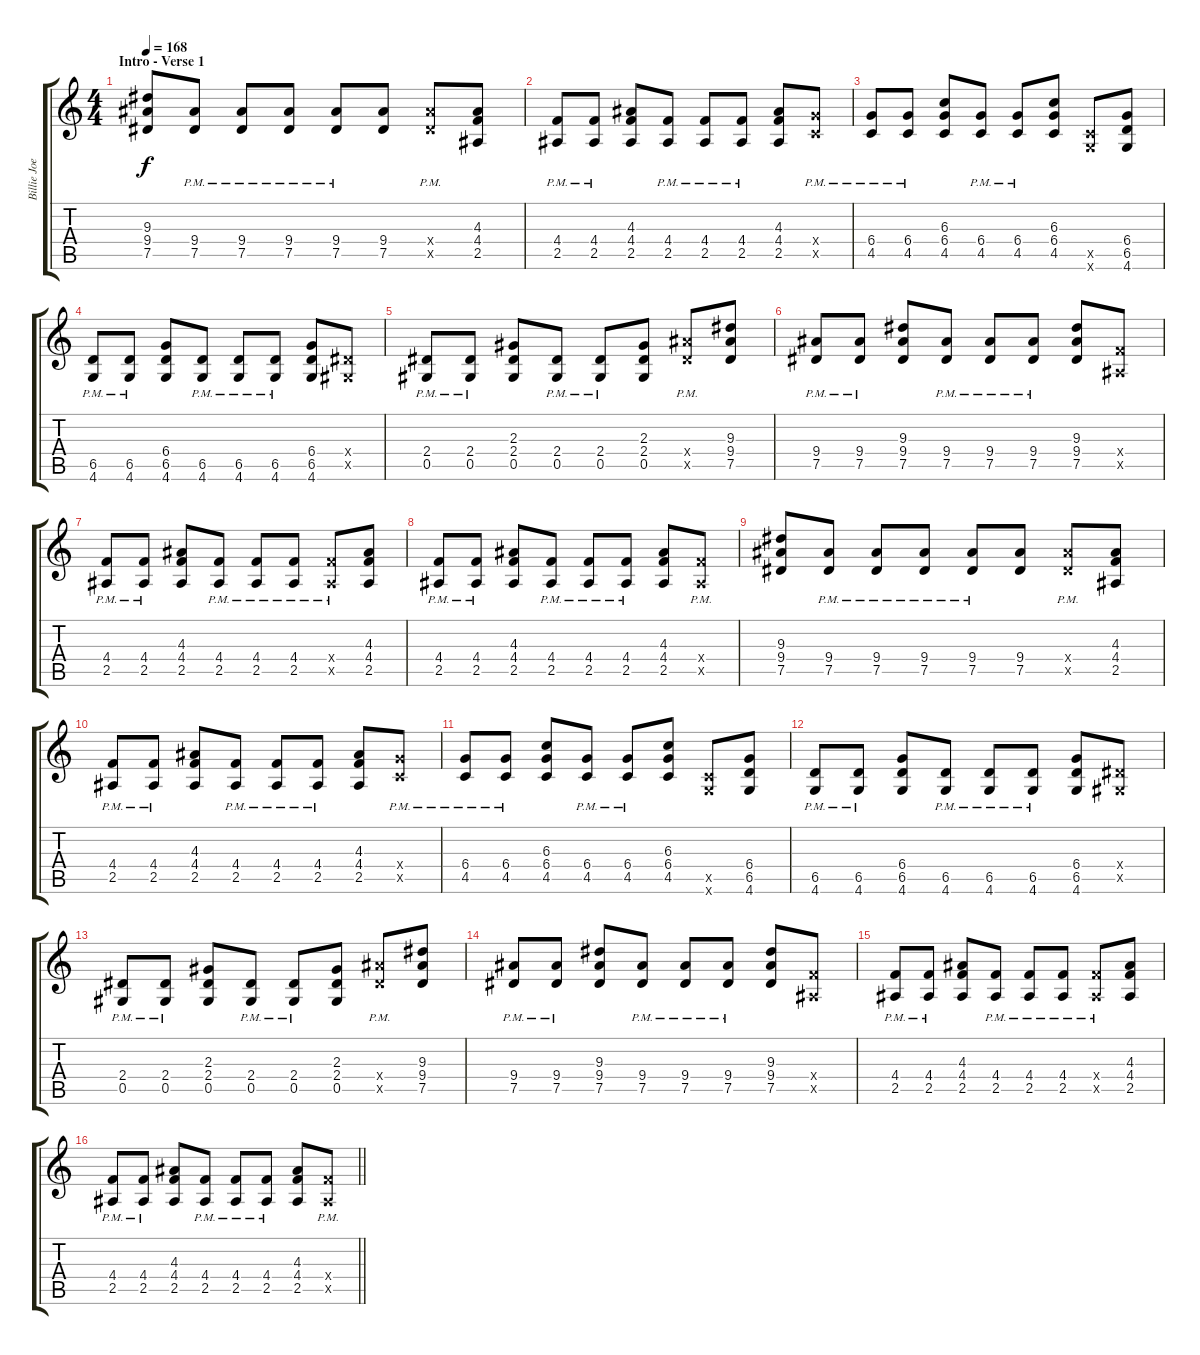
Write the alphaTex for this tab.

\track ("Billie Joe Armstrong - Lead Guitar" "Billie Joe") {instrument distortionguitar}
\staff {score tabs}
\tuning (Eb4 Bb3 Gb3 Db3 Ab2 Eb2) {hide}
\ts (4 4)
\section ("" "Intro - Verse 1")
\tempo 168
\clef g2
\ks c
(9.3 9.4 7.5).8{dy f instrument distortionguitar} (9.4{pm} 7.5{pm}).8 (9.4{pm} 7.5{pm}).8 (9.4{pm} 7.5{pm}).8 (9.4{pm} 7.5{pm}).8 (9.4 7.5).8 (9.4{pm x} 7.5{pm x}).8 (4.3 4.4 2.5).8 |
(4.4{pm} 2.5{pm}).8 (4.4{pm} 2.5{pm}).8 (4.3 4.4 2.5).8 (4.4{pm} 2.5{pm}).8 (4.4{pm} 2.5{pm}).8 (4.4{pm} 2.5{pm}).8 (4.3 4.4 2.5).8 (6.4{x} 4.5{pm x}).8 |
(6.4{pm} 4.5{pm}).8 (6.4{pm} 4.5{pm}).8 (6.3 6.4 4.5).8 (6.4{pm} 4.5{pm}).8 (6.4{pm} 4.5{pm}).8 (6.3 6.4 4.5).8 (4.5{x} 4.6{x}).8 (6.4 6.5 4.6).8 |
(6.5{pm} 4.6{pm}).8 (6.5{pm} 4.6{pm}).8 (6.4 6.5 4.6).8 (6.5{pm} 4.6{pm}).8 (6.5{pm} 4.6{pm}).8 (6.5{pm} 4.6{pm}).8 (6.4 6.5 4.6).8 (2.4{x} 0.5{x}).8 |
(2.4{pm} 0.5{pm}).8 (2.4{pm} 0.5{pm}).8 (2.3 2.4 0.5).8 (2.4{pm} 0.5{pm}).8 (2.4{pm} 0.5{pm}).8 (2.3 2.4 0.5).8 (9.4{pm x} 7.5{pm x}).8 (9.3 9.4 7.5).8 |
(9.4{pm} 7.5{pm}).8 (9.4{pm} 7.5{pm}).8 (9.3 9.4 7.5).8 (9.4{pm} 7.5{pm}).8 (9.4{pm} 7.5{pm}).8 (9.4{pm} 7.5{pm}).8 (9.3 9.4 7.5).8 (4.4{x} 2.5{x}).8 |
(4.4{pm} 2.5{pm}).8 (4.4{pm} 2.5{pm}).8 (4.3 4.4 2.5).8 (4.4{pm} 2.5{pm}).8 (4.4{pm} 2.5{pm}).8 (4.4{pm} 2.5{pm}).8 (4.4{pm x} 2.5{pm x}).8 (4.3 4.4 2.5).8 |
(4.4{pm} 2.5{pm}).8 (4.4{pm} 2.5{pm}).8 (4.3 4.4 2.5).8 (4.4{pm} 2.5{pm}).8 (4.4{pm} 2.5{pm}).8 (4.4{pm} 2.5{pm}).8 (4.3 4.4 2.5).8 (4.4{pm x} 2.5{pm x}).8 |
(9.3 9.4 7.5).8 (9.4{pm} 7.5{pm}).8 (9.4{pm} 7.5{pm}).8 (9.4{pm} 7.5{pm}).8 (9.4{pm} 7.5{pm}).8 (9.4 7.5).8 (9.4{pm x} 7.5{pm x}).8 (4.3 4.4 2.5).8 |
(4.4{pm} 2.5{pm}).8 (4.4{pm} 2.5{pm}).8 (4.3 4.4 2.5).8 (4.4{pm} 2.5{pm}).8 (4.4{pm} 2.5{pm}).8 (4.4{pm} 2.5{pm}).8 (4.3 4.4 2.5).8 (6.4{x} 4.5{pm x}).8 |
(6.4{pm} 4.5{pm}).8 (6.4{pm} 4.5{pm}).8 (6.3 6.4 4.5).8 (6.4{pm} 4.5{pm}).8 (6.4{pm} 4.5{pm}).8 (6.3 6.4 4.5).8 (4.5{x} 4.6{x}).8 (6.4 6.5 4.6).8 |
(6.5{pm} 4.6{pm}).8 (6.5{pm} 4.6{pm}).8 (6.4 6.5 4.6).8 (6.5{pm} 4.6{pm}).8 (6.5{pm} 4.6{pm}).8 (6.5{pm} 4.6{pm}).8 (6.4 6.5 4.6).8 (2.4{x} 0.5{x}).8 |
(2.4{pm} 0.5{pm}).8 (2.4{pm} 0.5{pm}).8 (2.3 2.4 0.5).8 (2.4{pm} 0.5{pm}).8 (2.4{pm} 0.5{pm}).8 (2.3 2.4 0.5).8 (9.4{pm x} 7.5{pm x}).8 (9.3 9.4 7.5).8 |
(9.4{pm} 7.5{pm}).8 (9.4{pm} 7.5{pm}).8 (9.3 9.4 7.5).8 (9.4{pm} 7.5{pm}).8 (9.4{pm} 7.5{pm}).8 (9.4{pm} 7.5{pm}).8 (9.3 9.4 7.5).8 (4.4{x} 2.5{x}).8 |
(4.4{pm} 2.5{pm}).8 (4.4{pm} 2.5{pm}).8 (4.3 4.4 2.5).8 (4.4{pm} 2.5{pm}).8 (4.4{pm} 2.5{pm}).8 (4.4{pm} 2.5{pm}).8 (4.4{pm x} 2.5{pm x}).8 (4.3 4.4 2.5).8 |
\barLineRight lightlight
(4.4{pm} 2.5{pm}).8 (4.4{pm} 2.5{pm}).8 (4.3 4.4 2.5).8 (4.4{pm} 2.5{pm}).8 (4.4{pm} 2.5{pm}).8 (4.4{pm} 2.5{pm}).8 (4.3 4.4 2.5).8 (4.4{pm x} 2.5{pm x}).8
